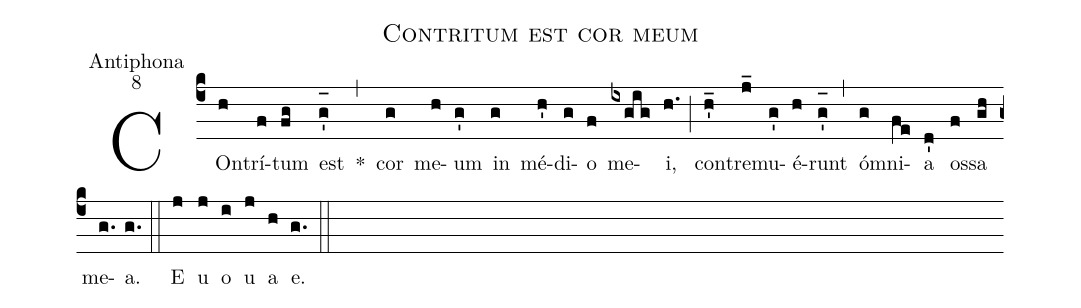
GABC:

name:Contritum est cor meum;
office-part:Antiphona;
mode:8;
%%
(c4) COn(h)trí(f)tum(fg) est(g'_[oh:h]) *(,) cor(g) me(h)um(g') in(g) mé(h')di(g)o(f) me(ixgig)i,(h.) (;) con(h'_)tre(j_)mu(g')é(h)runt(g'_[oh:h]) (,) ó(g)mni(fe)a(d') os(f)sa(gh) me(g.)a.(g.) (::) <eu>E(j) u(j) o(i) u(j) a(h) e.</eu>(g.) (::)
